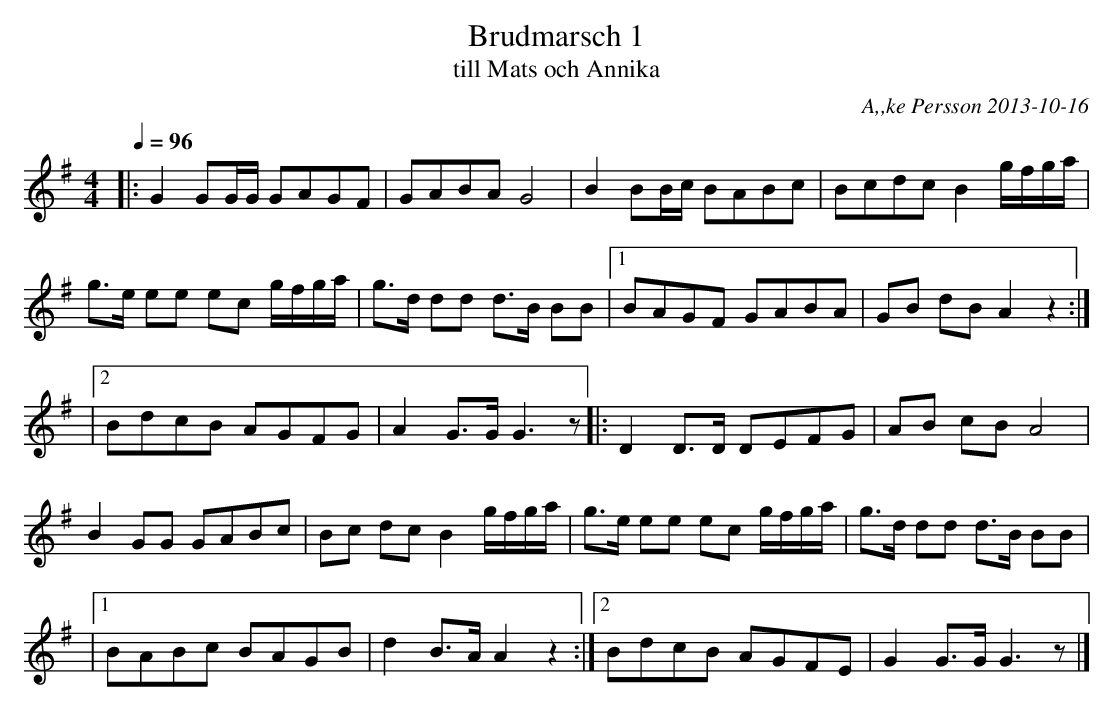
X:1
T:Brudmarsch 1
T:till Mats och Annika
O:A,,ke Persson 2013-10-16
O:Lund, Skne
Q:1/4=96
M:4/4
L:1/8
K:G
|: G2 GG/G/ GAGF | GABA G4 | B2 BB/c/ BABc | Bcdc B2 g/f/g/a/ |
g>e ee ec g/f/g/a/ | g>d dd d>B BB |1 BAGF GABA | GB dB A2 z2 :|
|2 BdcB AGFG | A2 G>G G2>z2 |: D2 D>D DEFG | AB cB A4 |
B2 GG GABc  | Bc dc B2 g/f/g/a/ | g>e ee ec g/f/g/a/ | g>d dd d>B BB |
|1 BABc BAGB | d2 B>A A2 z2 :|2 BdcB AGFE | G2 G>G G2>z2 |]
